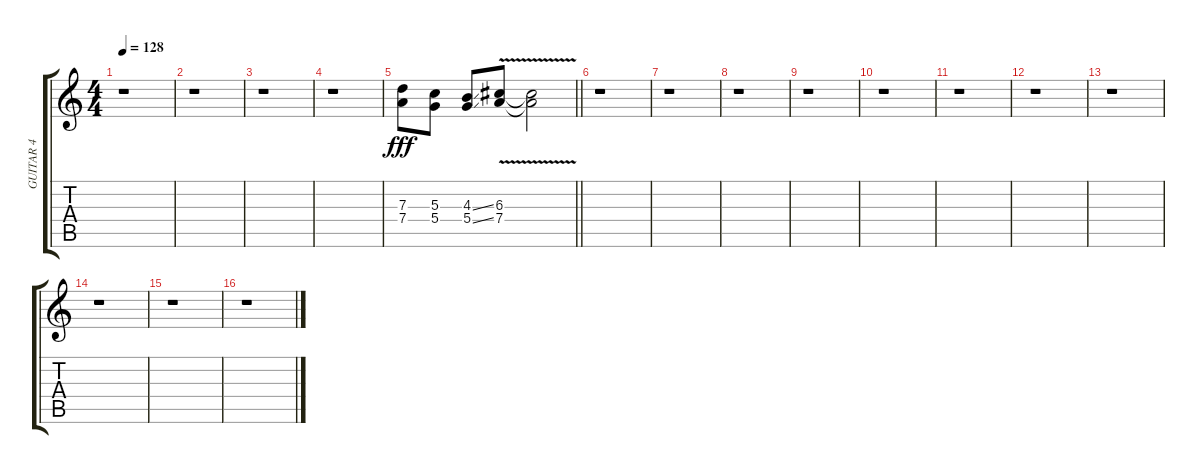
\track ("GUITAR 4" "GUITAR 4") {instrument overdrivenguitar}
\staff {score tabs}
\tuning (E4 B3 G3 D3 A2 E2) {hide}
\ts (4 4)
\tempo 128
\clef g2
\ks c
r.1{dy fff} |
r.1 |
r.1 |
r.1 |
\barLineRight lightlight
(7.3 7.4).8 (5.3 5.4).8 (4.3{ss} 5.4{ss}).8 (6.3 7.4{v}).8 (6.3{t} 7.4{t}).2 |
r.1 |
r.1 |
r.1 |
r.1 |
r.1 |
r.1 |
r.1 |
r.1 |
r.1 |
r.1 |
r.1
